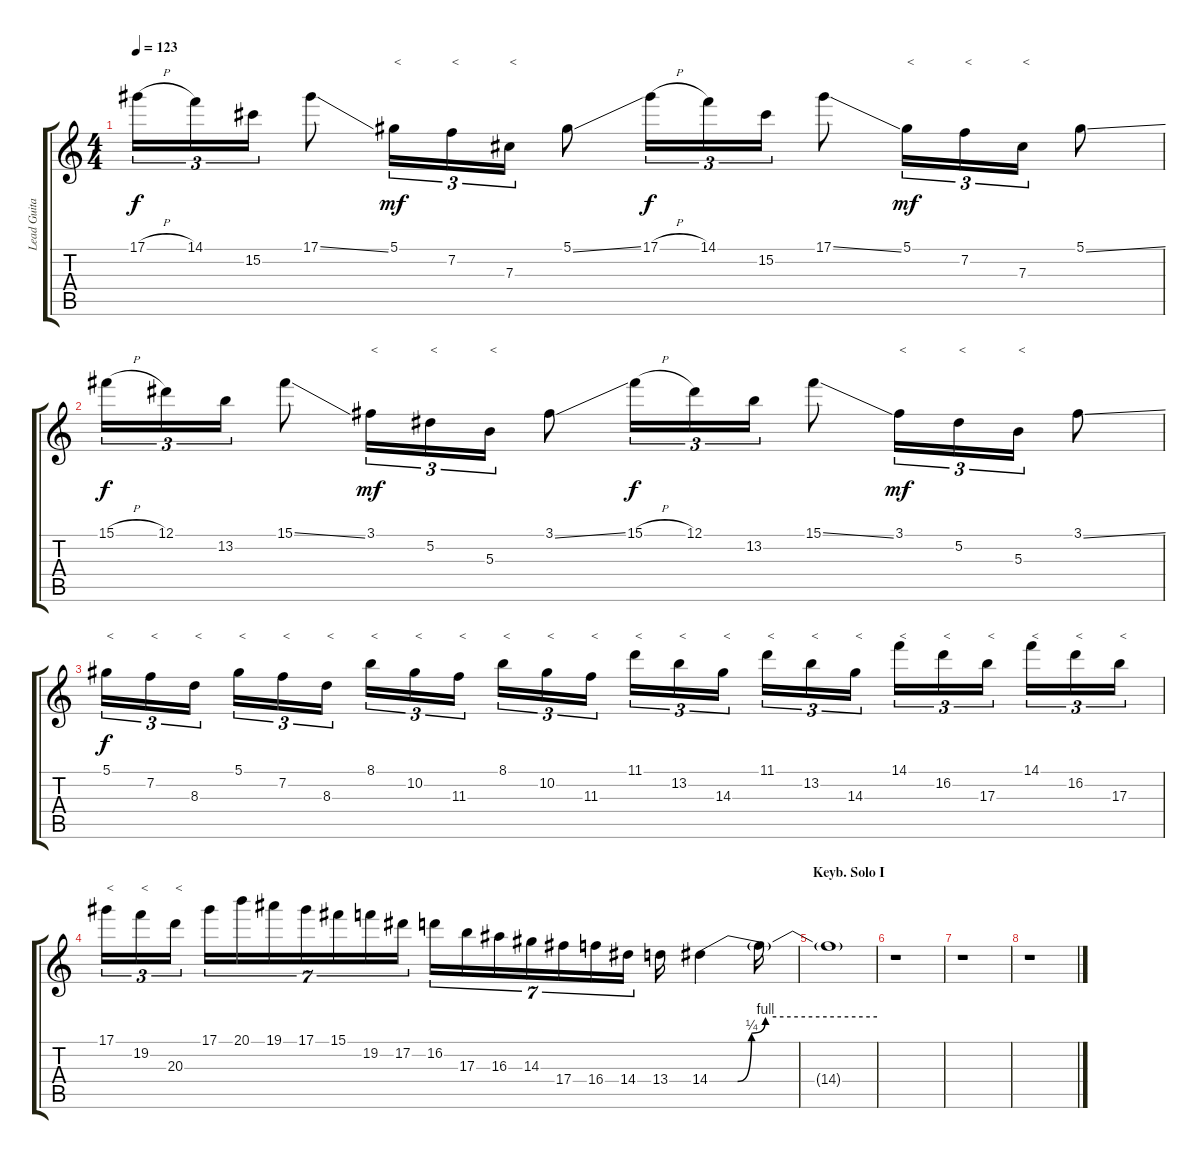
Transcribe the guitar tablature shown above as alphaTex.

\track ("Lead Guitar" "Lead Guita") {instrument distortionguitar}
\staff {score tabs}
\tuning (Eb4 Bb3 Gb3 Db3 Ab2 Eb2) {hide}
\ts (4 4)
\tempo 123
\clef g2
\ks c
17.1{h}.16{tu (3 2) dy f} 14.1.16{tu (3 2)} 15.2.16{tu (3 2)} 17.1{ss}.8 5.1.16{tu (3 2) txt "<" dy mf} 7.2.16{tu (3 2) txt "<"} 7.3.16{tu (3 2) txt "<"} 5.1{ss}.8 17.1{h}.16{tu (3 2) dy f} 14.1.16{tu (3 2)} 15.2.16{tu (3 2)} 17.1{ss}.8 5.1.16{tu (3 2) txt "<" dy mf} 7.2.16{tu (3 2) txt "<"} 7.3.16{tu (3 2) txt "<"} 5.1{ss}.8 |
15.1{h}.16{tu (3 2) dy f} 12.1.16{tu (3 2)} 13.2.16{tu (3 2)} 15.1{ss}.8 3.1.16{tu (3 2) txt "<" dy mf} 5.2.16{tu (3 2) txt "<"} 5.3.16{tu (3 2) txt "<"} 3.1{ss}.8 15.1{h}.16{tu (3 2) dy f} 12.1.16{tu (3 2)} 13.2.16{tu (3 2)} 15.1{ss}.8 3.1.16{tu (3 2) txt "<" dy mf} 5.2.16{tu (3 2) txt "<"} 5.3.16{tu (3 2) txt "<"} 3.1{ss}.8 |
5.1.16{tu (3 2) txt "<" dy f} 7.2.16{tu (3 2) txt "<"} 8.3.16{tu (3 2) txt "<"} 5.1.16{tu (3 2) txt "<"} 7.2.16{tu (3 2) txt "<"} 8.3.16{tu (3 2) txt "<"} 8.1.16{tu (3 2) txt "<"} 10.2.16{tu (3 2) txt "<"} 11.3.16{tu (3 2) txt "<"} 8.1.16{tu (3 2) txt "<"} 10.2.16{tu (3 2) txt "<"} 11.3.16{tu (3 2) txt "<"} 11.1.16{tu (3 2) txt "<"} 13.2.16{tu (3 2) txt "<"} 14.3.16{tu (3 2) txt "<"} 11.1.16{tu (3 2) txt "<"} 13.2.16{tu (3 2) txt "<"} 14.3.16{tu (3 2) txt "<"} 14.1.16{tu (3 2) txt "<"} 16.2.16{tu (3 2) txt "<"} 17.3.16{tu (3 2) txt "<"} 14.1.16{tu (3 2) txt "<"} 16.2.16{tu (3 2) txt "<"} 17.3.16{tu (3 2) txt "<"} |
17.1.16{tu (3 2) txt "<"} 19.2.16{tu (3 2) txt "<"} 20.3.16{tu (3 2) txt "<"} 17.1.16{tu (7 4)} 20.1.16{tu (7 4)} 19.1.16{tu (7 4)} 17.1.16{tu (7 4)} 15.1.16{tu (7 4)} 19.2.16{tu (7 4)} 17.2.16{tu (7 4)} 16.2.16{tu (7 4)} 17.3.16{tu (7 4)} 16.3.16{tu (7 4)} 14.3.16{tu (7 4)} 17.4.16{tu (7 4)} 16.4.16{tu (7 4)} 14.4.16{tu (7 4)} 13.4.16 14.4{be (custom 0 0 10 0 15 1 20 4 60 4)}.4 14.4{t}.16 |
\section ("" "Keyb. Solo I")
14.4{t}.1 |
r.1 |
r.1 |
r.1
